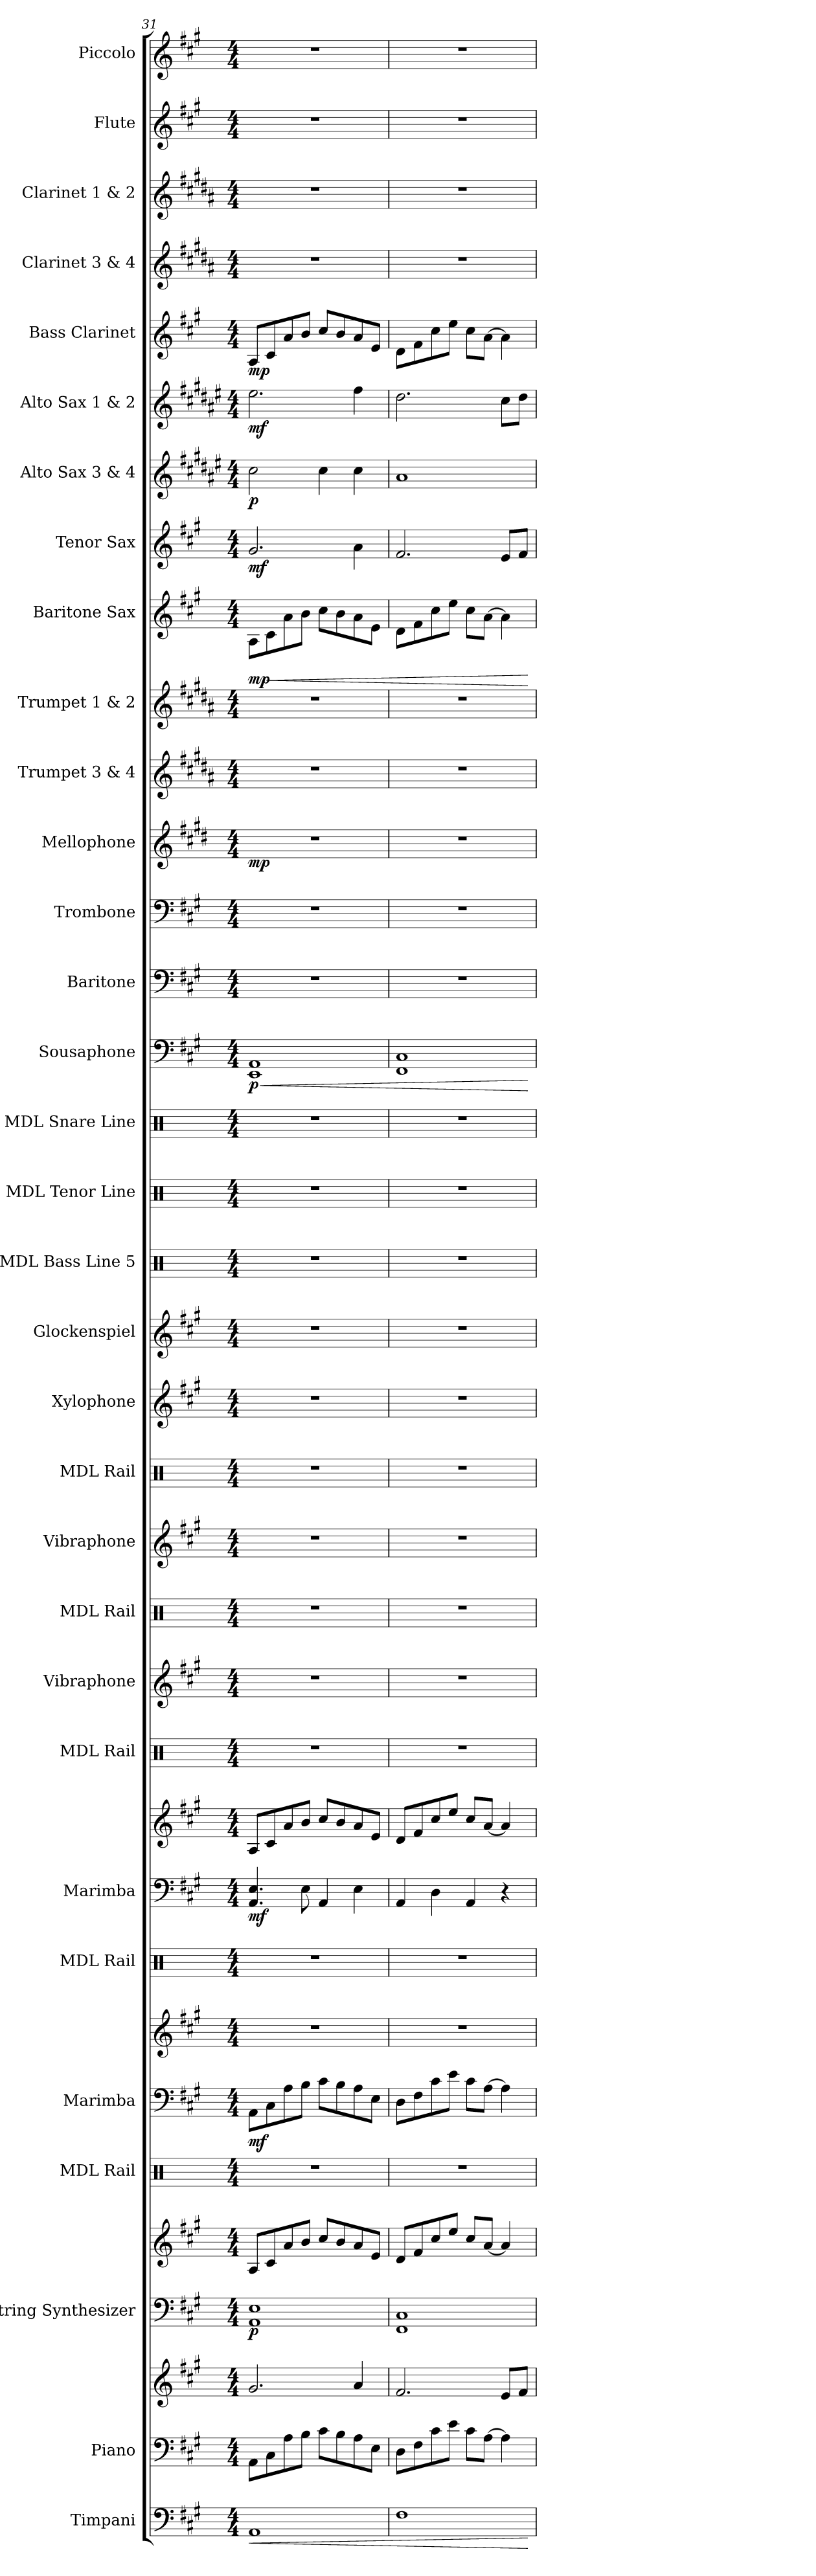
**kern	**dynam	**kern	**kern	**kern	**kern	**dynam	**kern	**kern	**kern	**dynam	**kern	**kern	**kern	**dynam	**kern	**kern	**kern	**kern	**kern	**kern	**kern	**kern	**kern	**kern	**kern	**dynam	**kern	**kern	**kern	**dynam	**kern	**kern	**kern	**dynam	**kern	**dynam	**kern	**dynam	**kern	**dynam	**kern	**dynam	**kern	**kern	**kern	**kern
*part32	*part32	*part31	*part31	*part30	*part30	*part30	*part29	*part28	*part28	*part28	*part27	*part26	*part26	*part26	*part25	*part24	*part23	*part22	*part21	*part20	*part19	*part18	*part17	*part16	*part15	*part15	*part14	*part13	*part12	*part12	*part11	*part10	*part9	*part9	*part8	*part8	*part7	*part7	*part6	*part6	*part5	*part5	*part4	*part3	*part2	*part1
*staff36	*staff36	*staff35	*staff34	*staff33	*staff32	*staff32/33	*staff31	*staff30	*staff29	*staff29/30	*staff28	*staff27	*staff26	*staff26/27	*staff25	*staff24	*staff23	*staff22	*staff21	*staff20	*staff19	*staff18	*staff17	*staff16	*staff15	*staff15	*staff14	*staff13	*staff12	*staff12	*staff11	*staff10	*staff9	*staff9	*staff8	*staff8	*staff7	*staff7	*staff6	*staff6	*staff5	*staff5	*staff4	*staff3	*staff2	*staff1
*I"Timpani	*	*I"Piano	*	*I"String Synthesizer	*	*	*I"MDL Rail	*I"Marimba	*	*	*I"MDL Rail	*I"Marimba	*	*	*I"MDL Rail	*I"Vibraphone	*I"MDL Rail	*I"Vibraphone	*I"MDL Rail	*I"Xylophone	*I"Glockenspiel	*I"MDL Bass Line 5	*I"MDL Tenor Line	*I"MDL Snare Line	*I"Sousaphone	*	*I"Baritone	*I"Trombone	*I"Mellophone	*	*I"Trumpet 3 &amp; 4	*I"Trumpet 1 &amp; 2	*I"Baritone Sax	*	*I"Tenor Sax	*	*I"Alto Sax 3 &amp; 4	*	*I"Alto Sax 1 &amp; 2	*	*I"Bass Clarinet	*	*I"Clarinet 3 &amp; 4	*I"Clarinet 1 &amp; 2	*I"Flute	*I"Piccolo
*I'Timp.	*	*I'Pno.	*	*I'Synth.	*	*	*I'RL.	*I'Mrm.	*	*	*I'RL.	*I'Mrm.	*	*	*I'RL.	*I'Vib.	*I'RL.	*I'Vib.	*I'RL.	*I'Xyl.	*I'Glk.	*I'B. L.	*I'T. L.	*I'S. L.	*	*	*I'Btn.	*I'Tbn.	*I'Mph.	*	*I'Tpt. 3&amp;4	*I'Tpt. 1&amp;2	*I'Bari. Sax.	*	*I'T. Sax.	*	*I'A. Sax. 3&amp;4	*	*I'A. Sax. 1&amp;2	*	*I'B. Cl.	*	*I'Cl. 3&amp;4	*I'Cl. 1&amp;2	*I'Fl.	*I'Picc.
*clefF4	*	*clefF4	*clefG2	*clefF4	*clefG2	*	*clefX	*clefF4	*clefG2	*	*clefX	*clefF4	*clefG2	*	*clefX	*clefG2	*clefX	*clefG2	*clefX	*clefG2	*clefG2	*clefX	*clefX	*clefX	*clefF4	*	*clefF4	*clefF4	*clefG2	*	*clefG2	*clefG2	*clefG2	*	*clefG2	*	*clefG2	*	*clefG2	*	*clefG2	*	*clefG2	*clefG2	*clefG2	*clefG2
*	*	*	*	*	*	*	*	*	*	*	*	*	*	*	*	*	*	*	*	*ITrd-7c-12	*ITrd-14c-24	*	*	*	*	*	*	*	*ITrd4c7	*	*ITrd1c2	*ITrd1c2	*ITrd12c21	*	*ITrd8c14	*	*ITrd5c9	*	*ITrd5c9	*	*ITrd8c14	*	*ITrd1c2	*ITrd1c2	*	*ITrd-7c-12
*k[f#c#g#]	*	*k[f#c#g#]	*k[f#c#g#]	*k[f#c#g#]	*k[f#c#g#]	*	*k[]	*k[f#c#g#]	*k[f#c#g#]	*	*k[]	*k[f#c#g#]	*k[f#c#g#]	*	*k[]	*k[f#c#g#]	*k[]	*k[f#c#g#]	*k[]	*k[f#c#g#]	*k[f#c#g#]	*k[]	*k[]	*k[]	*k[f#c#g#]	*	*k[f#c#g#]	*k[f#c#g#]	*k[f#c#g#]	*	*k[f#c#g#]	*k[f#c#g#]	*k[f#c#g#]	*	*k[f#c#g#]	*	*k[f#c#g#]	*	*k[f#c#g#]	*	*k[f#c#g#]	*	*k[f#c#g#]	*k[f#c#g#]	*k[f#c#g#]	*k[f#c#g#]
*M4/4	*	*M4/4	*M4/4	*M4/4	*M4/4	*	*M4/4	*M4/4	*M4/4	*	*M4/4	*M4/4	*M4/4	*	*M4/4	*M4/4	*M4/4	*M4/4	*M4/4	*M4/4	*M4/4	*M4/4	*M4/4	*M4/4	*M4/4	*	*M4/4	*M4/4	*M4/4	*	*M4/4	*M4/4	*M4/4	*	*M4/4	*	*M4/4	*	*M4/4	*	*M4/4	*	*M4/4	*M4/4	*M4/4	*M4/4
=31	=31	=31	=31	=31	=31	=31	=31	=31	=31	=31	=31	=31	=31	=31	=31	=31	=31	=31	=31	=31	=31	=31	=31	=31	=31	=31	=31	=31	=31	=31	=31	=31	=31	=31	=31	=31	=31	=31	=31	=31	=31	=31	=31	=31	=31	=31
!	!LO:HP:b	!	!	!	!	!LO:DY:b=2	!	!	!	!LO:DY:b=2	!	!	!	!LO:DY:b=2	!	!	!	!	!	!	!	!	!	!	!	!LO:HP:b	!	!	!	!	!	!	!	!	!	!	!	!	!	!	!	!	!	!	!	!
!	!	!	!	!	!	!	!	!	!	!	!	!	!	!	!	!	!	!	!	!	!	!	!	!	!	!LO:DY:n=1:b	!	!	!	!LO:DY:b	!	!	!	!LO:DY:b	!	!LO:DY:b	!	!LO:DY:b	!	!LO:DY:b	!	!LO:DY:b	!	!	!	!
1AA	<	8AA\L	2.g#/	1AA 1E	8A/L	p	1r	8AA\L	1r	mf	1r	4.AA/ 4.E/	8A/L	mf	1r	1r	1r	1r	1r	1r	1r	1r	1r	1r	1EE 1AA	< p	1r	1r	1r	mp	1r	1r	8AA\L	mp	2.G#/	mf	2e\	p	2.g#\	mf	8AA/L	mp	1r	1r	1r	1r
!	!	!	!	!	!	!	!	!	!	!	!	!	!	!	!	!	!	!	!	!	!	!	!	!	!	!	!	!	!	!	!	!	!	!LO:HP:b	!	!	!	!	!	!	!	!	!	!	!	!
.	.	8C#\	.	.	8c#/	.	.	8C#\	.	.	.	.	8c#/	.	.	.	.	.	.	.	.	.	.	.	.	.	.	.	.	.	.	.	8C#\	<	.	.	.	.	.	.	8C#/	.	.	.	.	.
.	.	8A\	.	.	8a/	.	.	8A\	.	.	.	.	8a/	.	.	.	.	.	.	.	.	.	.	.	.	.	.	.	.	.	.	.	8A\	.	.	.	.	.	.	.	8A/	.	.	.	.	.
.	.	8B\J	.	.	8b/J	.	.	8B\J	.	.	.	8E\	8b/J	.	.	.	.	.	.	.	.	.	.	.	.	.	.	.	.	.	.	.	8B\J	.	.	.	.	.	.	.	8B/J	.	.	.	.	.
.	.	8c#\L	.	.	8cc#/L	.	.	8c#\L	.	.	.	4AA/	8cc#/L	.	.	.	.	.	.	.	.	.	.	.	.	.	.	.	.	.	.	.	8c#\L	.	.	.	4e\	.	.	.	8c#/L	.	.	.	.	.
.	.	8B\	.	.	8b/	.	.	8B\	.	.	.	.	8b/	.	.	.	.	.	.	.	.	.	.	.	.	.	.	.	.	.	.	.	8B\	.	.	.	.	.	.	.	8B/	.	.	.	.	.
.	.	8A\	4a/	.	8a/	.	.	8A\	.	.	.	4E\	8a/	.	.	.	.	.	.	.	.	.	.	.	.	.	.	.	.	.	.	.	8A\	.	4A\	.	4e\	.	4a\	.	8A/	.	.	.	.	.
.	.	8E\J	.	.	8e/J	.	.	8E\J	.	.	.	.	8e/J	.	.	.	.	.	.	.	.	.	.	.	.	.	.	.	.	.	.	.	8E\J	.	.	.	.	.	.	.	8E/J	.	.	.	.	.
=32	=32	=32	=32	=32	=32	=32	=32	=32	=32	=32	=32	=32	=32	=32	=32	=32	=32	=32	=32	=32	=32	=32	=32	=32	=32	=32	=32	=32	=32	=32	=32	=32	=32	=32	=32	=32	=32	=32	=32	=32	=32	=32	=32	=32	=32	=32
1F#	.	8D\L	2.f#/	1FF# 1C#	8d/L	.	1r	8D\L	1r	.	1r	4AA/	8d/L	.	1r	1r	1r	1r	1r	1r	1r	1r	1r	1r	1FF# 1C#	.	1r	1r	1r	.	1r	1r	8D\L	.	2.F#/	.	1c#	.	2.f#\	.	8D\L	.	1r	1r	1r	1r
.	.	8F#\	.	.	8f#/	.	.	8F#\	.	.	.	.	8f#/	.	.	.	.	.	.	.	.	.	.	.	.	.	.	.	.	.	.	.	8F#\	.	.	.	.	.	.	.	8F#\	.	.	.	.	.
.	.	8c#\	.	.	8cc#/	.	.	8c#\	.	.	.	4D\	8cc#/	.	.	.	.	.	.	.	.	.	.	.	.	.	.	.	.	.	.	.	8c#\	.	.	.	.	.	.	.	8c#\	.	.	.	.	.
.	.	8e\J	.	.	8ee/J	.	.	8e\J	.	.	.	.	8ee/J	.	.	.	.	.	.	.	.	.	.	.	.	.	.	.	.	.	.	.	8e\J	.	.	.	.	.	.	.	8e\J	.	.	.	.	.
.	.	8c#\L	.	.	8cc#/L	.	.	8c#\L	.	.	.	4AA/	8cc#/L	.	.	.	.	.	.	.	.	.	.	.	.	.	.	.	.	.	.	.	8c#\L	.	.	.	.	.	.	.	8c#\L	.	.	.	.	.
.	.	[8A\J	.	.	[8a/J	.	.	[8A\J	.	.	.	.	[8a/J	.	.	.	.	.	.	.	.	.	.	.	.	.	.	.	.	.	.	.	[8A\J	.	.	.	.	.	.	.	[8A\J	.	.	.	.	.
.	.	4A\]	8e/L	.	4a/]	.	.	4A\]	.	.	.	4r	4a/]	.	.	.	.	.	.	.	.	.	.	.	.	.	.	.	.	.	.	.	4A\]	.	8E/L	.	.	.	8e\L	.	4A\]	.	.	.	.	.
.	.	.	8f#/J	.	.	.	.	.	.	.	.	.	.	.	.	.	.	.	.	.	.	.	.	.	.	.	.	.	.	.	.	.	.	.	8F#/J	.	.	.	8f#\J	.	.	.	.	.	.	.
.	[	.	.	.	.	.	.	.	.	.	.	.	.	.	.	.	.	.	.	.	.	.	.	.	.	[	.	.	.	.	.	.	.	[	.	.	.	.	.	.	.	.	.	.	.	.
=	=	=	=	=	=	=	=	=	=	=	=	=	=	=	=	=	=	=	=	=	=	=	=	=	=	=	=	=	=	=	=	=	=	=	=	=	=	=	=	=	=	=	=	=	=	=
*-	*-	*-	*-	*-	*-	*-	*-	*-	*-	*-	*-	*-	*-	*-	*-	*-	*-	*-	*-	*-	*-	*-	*-	*-	*-	*-	*-	*-	*-	*-	*-	*-	*-	*-	*-	*-	*-	*-	*-	*-	*-	*-	*-	*-	*-	*-
